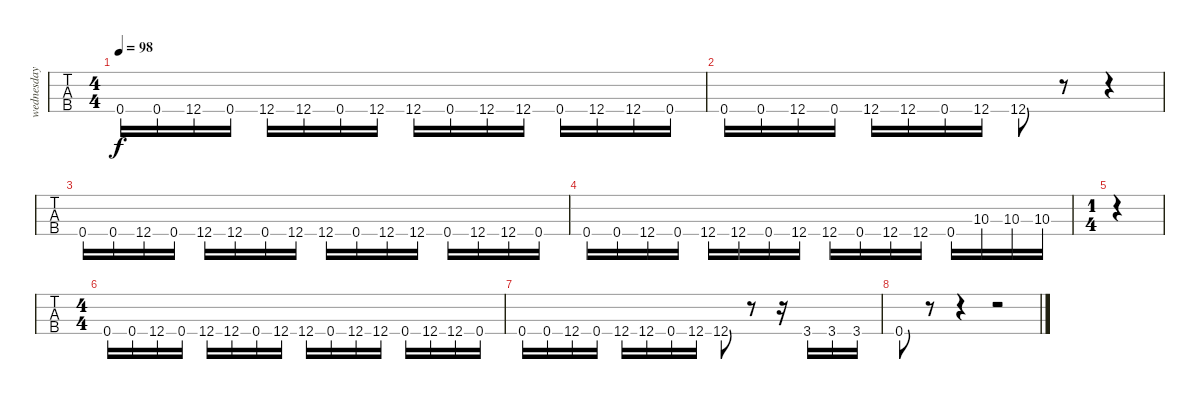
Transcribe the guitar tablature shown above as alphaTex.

\track ("wednesday 13 - bass" "wednesday ") {instrument electricbasspick}
\staff {tabs}
\tuning (Eb2 Bb1 F1 C1) {hide}
\ts (4 4)
\tempo 98
\clef f4
\ks c
0.4.16{dy f} 0.4.16 12.4.16 0.4.16 12.4.16 12.4.16 0.4.16 12.4.16 12.4.16 0.4.16 12.4.16 12.4.16 0.4.16 12.4.16 12.4.16 0.4.16 |
0.4.16 0.4.16 12.4.16 0.4.16 12.4.16 12.4.16 0.4.16 12.4.16 12.4.8 r.8 r.4 |
0.4.16 0.4.16 12.4.16 0.4.16 12.4.16 12.4.16 0.4.16 12.4.16 12.4.16 0.4.16 12.4.16 12.4.16 0.4.16 12.4.16 12.4.16 0.4.16 |
0.4.16 0.4.16 12.4.16 0.4.16 12.4.16 12.4.16 0.4.16 12.4.16 12.4.16 0.4.16 12.4.16 12.4.16 0.4.16 10.3.16 10.3.16 10.3.16 |
\ts (1 4)
r.4 |
\ts (4 4)
0.4.16 0.4.16 12.4.16 0.4.16 12.4.16 12.4.16 0.4.16 12.4.16 12.4.16 0.4.16 12.4.16 12.4.16 0.4.16 12.4.16 12.4.16 0.4.16 |
0.4.16 0.4.16 12.4.16 0.4.16 12.4.16 12.4.16 0.4.16 12.4.16 12.4.8 r.8 r.16 3.4.16 3.4.16 3.4.16 |
0.4.8 r.8 r.4 r.2
